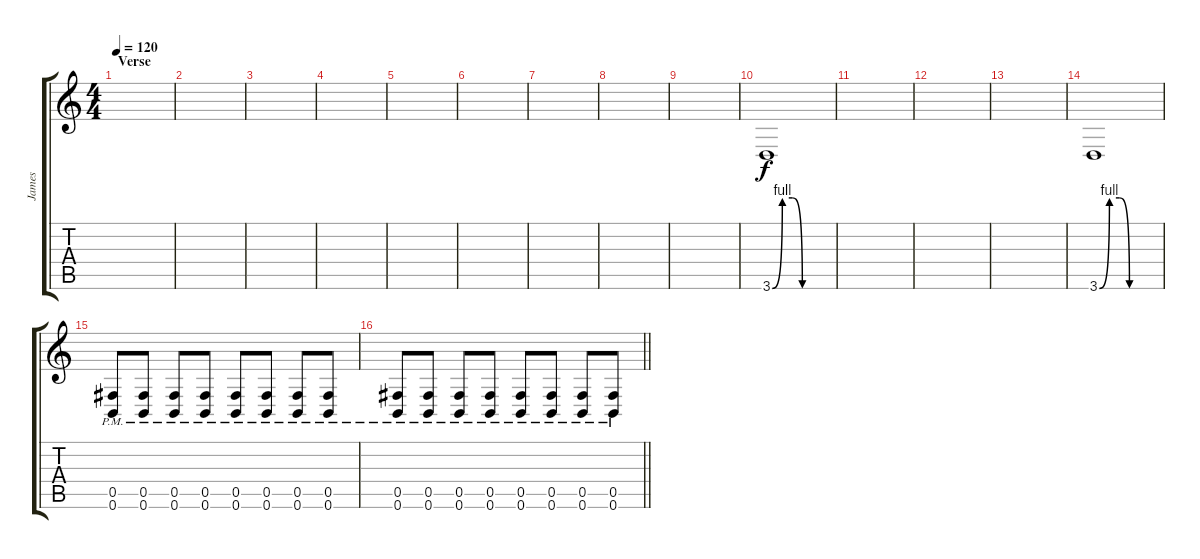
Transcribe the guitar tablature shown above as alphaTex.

\track ("James" "James") {instrument distortionguitar}
\staff {score tabs}
\tuning (Db4 Ab3 E3 B2 Gb2 B1) {hide}
\ts (4 4)
\section ("" "Verse")
\tempo 120
\clef g2
\ks c
|
|
|
|
|
|
|
|
|
3.6{be (custom 0 0 10 4 20 4 30 0 60 0)}.1 |
|
|
|
3.6{be (custom 0 0 10 4 20 4 30 0 60 0)}.1 |
(0.5{pm} 0.6{pm}).8 (0.5{pm} 0.6{pm}).8 (0.5{pm} 0.6{pm}).8 (0.5{pm} 0.6{pm}).8 (0.5{pm} 0.6{pm}).8 (0.5{pm} 0.6{pm}).8 (0.5{pm} 0.6{pm}).8 (0.5{pm} 0.6{pm}).8 |
\barLineRight lightlight
(0.5{pm} 0.6{pm}).8 (0.5{pm} 0.6{pm}).8 (0.5{pm} 0.6{pm}).8 (0.5{pm} 0.6{pm}).8 (0.5{pm} 0.6{pm}).8 (0.5{pm} 0.6{pm}).8 (0.5{pm} 0.6{pm}).8 (0.5{pm} 0.6{pm}).8
